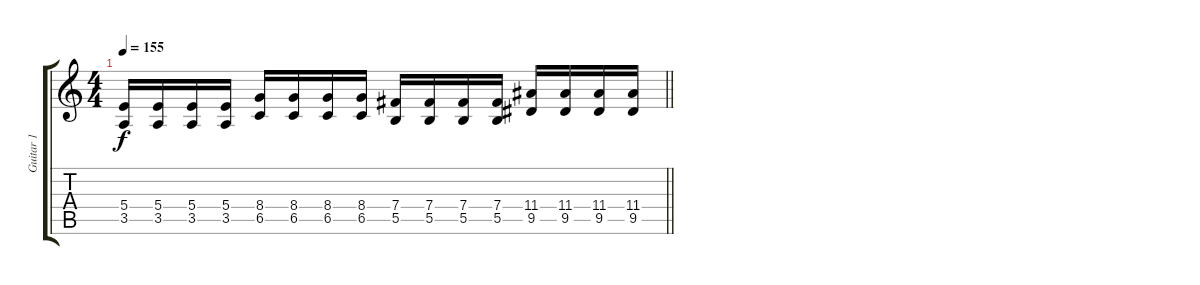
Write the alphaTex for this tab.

\track ("Guitar 1" "Guitar 1") {instrument distortionguitar}
\staff {score tabs}
\tuning (Db4 Ab3 E3 B2 Gb2 B1) {hide}
\ts (4 4)
\tempo 155
\clef g2
\barLineRight lightlight
\ks c
(5.4 3.5).16{dy f} (5.4 3.5).16 (5.4 3.5).16 (5.4 3.5).16 (8.4 6.5).16 (8.4 6.5).16 (8.4 6.5).16 (8.4 6.5).16 (7.4 5.5).16 (7.4 5.5).16 (7.4 5.5).16 (7.4 5.5).16 (11.4 9.5).16 (11.4 9.5).16 (11.4 9.5).16 (11.4 9.5).16
